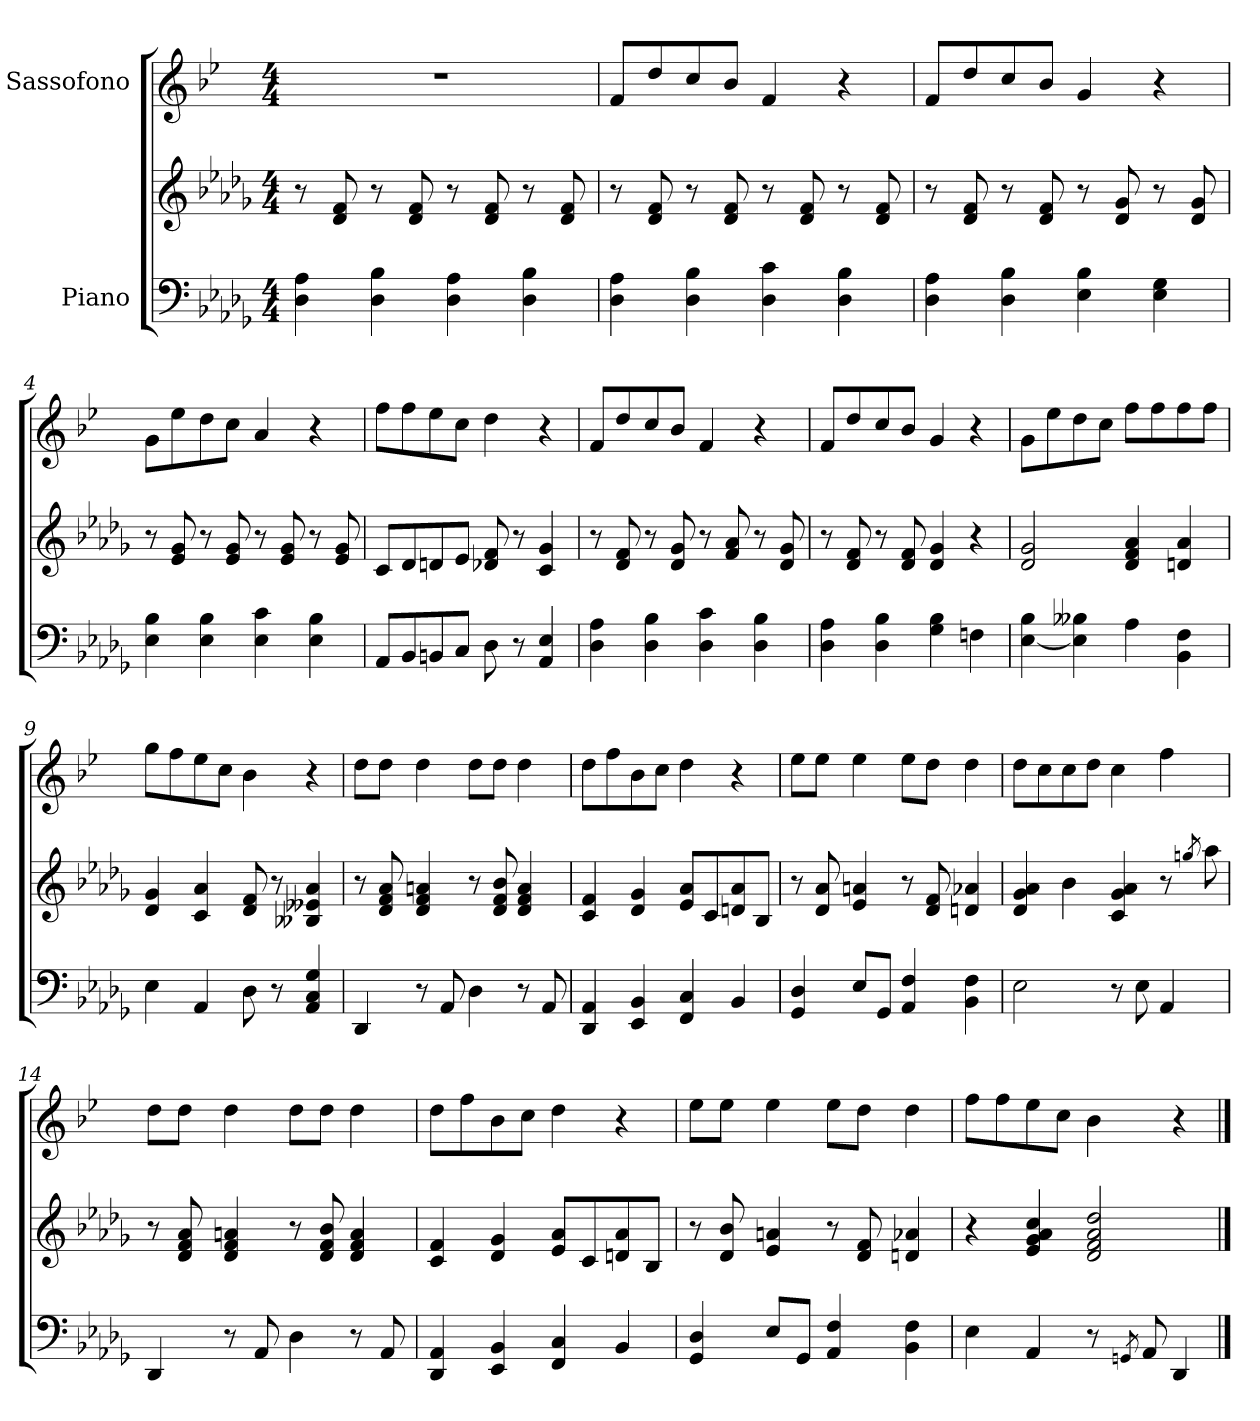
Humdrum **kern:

**kern	**kern	**kern
*part2	*part2	*part1
*staff3	*staff2	*staff1
*I"Piano	*	*I"Sassofono
*clefF4	*clefG2	*clefG2
*	*	*ITrd5c9
*k[b-e-a-d-g-]	*k[b-e-a-d-g-]	*k[b-e-a-d-g-]
*M4/4	*M4/4	*M4/4
*MM80	*MM80	*MM80
=1	=1	=1
4D-\ 4A-\	8r	1r
.	8d-/ 8f/	.
4D-\ 4B-\	8r	.
.	8d-/ 8f/	.
4D-\ 4A-\	8r	.
.	8d-/ 8f/	.
4D-\ 4B-\	8r	.
.	8d-/ 8f/	.
=2	=2	=2
4D-\ 4A-\	8r	8A-/L
.	8d-/ 8f/	8f/
4D-\ 4B-\	8r	8e-/
.	8d-/ 8f/	8d-/J
4D-\ 4c\	8r	4A-/
.	8d-/ 8f/	.
4D-\ 4B-\	8r	4r
.	8d-/ 8f/	.
=3	=3	=3
4D-\ 4A-\	8r	8A-/L
.	8d-/ 8f/	8f/
4D-\ 4B-\	8r	8e-/
.	8d-/ 8f/	8d-/J
4E-\ 4B-\	8r	4B-/
.	8d-/ 8g-/	.
4E-\ 4G-\	8r	4r
.	8d-/ 8g-/	.
=4	=4	=4
4E-\ 4B-\	8r	8B-\L
.	8e-/ 8g-/	8g-\
4E-\ 4B-\	8r	8f\
.	8e-/ 8g-/	8e-\J
4E-\ 4c\	8r	4c/
.	8e-/ 8g-/	.
4E-\ 4B-\	8r	4r
.	8e-/ 8g-/	.
=5	=5	=5
8AA-/L	8c/L	8a-\L
8BB-/	8d-/	8a-\
8BBn/	8dn/	8g-\
8C/J	8e-/J	8e-\J
8D-\	8d-X/ 8f/	4f\
8r	8r	.
4AA-/ 4E-/	4c/ 4g-/	4r
!!LO:LB:g=z
=6	=6	=6
4D-\ 4A-\	8r	8A-/L
.	8d-/ 8f/	8f/
4D-\ 4B-\	8r	8e-/
.	8d-/ 8g-/	8d-/J
4D-\ 4c\	8r	4A-/
.	8f/ 8a-/	.
4D-\ 4B-\	8r	4r
.	8d-/ 8g-/	.
=7	=7	=7
4D-\ 4A-\	8r	8A-/L
.	8d-/ 8f/	8f/
4D-\ 4B-\	8r	8e-/
.	8d-/ 8f/	8d-/J
4G-\ 4B-\	4d-/ 4g-/	4B-/
4Fn\	4r	4r
=8	=8	=8
[4E-\ 4B-\	2d-/ 2g-/	8B-\L
.	.	8g-\
4E-\] 4B--X\	.	8f\
.	.	8e-\J
4A-\	4d-/ 4f/ 4a-/	8a-\L
.	.	8a-\
4BB-\ 4F\	4dn/ 4a-/	8a-\
.	.	8a-\J
=9	=9	=9
4E-\	4d-/ 4g-/	8b-\L
.	.	8a-\
4AA-/	4c/ 4a-/	8g-\
.	.	8e-\J
8D-\	8d-/ 8f/	4d-\
8r	8r	.
4AA-/ 4C/ 4G-/	4B--X/ 4e--X/ 4a-/	4r
!!LO:LB:g=z
=10	=10	=10
4DD-/	8r	8f\L
.	8d-/ 8f/ 8a-/	8f\J
8r	4d-/ 4f/ 4an/	4f\
8AA-/	.	.
4D-\	8r	8f\L
.	8d-/ 8f/ 8b-/	8f\J
8r	4d-/ 4f/ 4a/	4f\
8AA-/	.	.
=11	=11	=11
4DD-/ 4AA-/	4c/ 4f/	8f\L
.	.	8a-\
4EE-/ 4BB-/	4d-/ 4g-/	8d-\
.	.	8e-\J
4FF/ 4C/	8e-/ 8a-/L	4f\
.	8c/	.
4BB-/	8dn/ 8a-/	4r
.	8B-/J	.
=12	=12	=12
4GG-/ 4D-/	8r	8g-\L
.	8d-/ 8a-/	8g-\J
8E-/L	4e-/ 4an/	4g-\
8GG-/J	.	.
4AA-/ 4F/	8r	8g-\L
.	8d-/ 8f/	8f\J
4BB-\ 4F\	4dn/ 4a-X/	4f\
=13	=13	=13
2E-\	4d-/ 4g-/ 4a-/	8f\L
.	.	8e-\
.	4b-\	8e-\
.	.	8f\J
8r	4c/ 4g-/ 4a-/	4e-\
8E-\	.	.
4AA-/	8r	4a-\
.	8qggn/	.
.	8aa-\	.
!!LO:LB:g=z
=14	=14	=14
4DD-/	8r	8f\L
.	8d-/ 8f/ 8a-/	8f\J
8r	4d-/ 4f/ 4an/	4f\
8AA-/	.	.
4D-\	8r	8f\L
.	8d-/ 8f/ 8b-/	8f\J
8r	4d-/ 4f/ 4a/	4f\
8AA-/	.	.
=15	=15	=15
4DD-/ 4AA-/	4c/ 4f/	8f\L
.	.	8a-\
4EE-/ 4BB-/	4d-/ 4g-/	8d-\
.	.	8e-\J
4FF/ 4C/	8e-/ 8a-/L	4f\
.	8c/	.
4BB-/	8dn/ 8a-/	4r
.	8B-/J	.
=16	=16	=16
4GG-/ 4D-/	8r	8g-\L
.	8d-/ 8b-/	8g-\J
8E-/L	4e-/ 4an/	4g-\
8GG-/J	.	.
4AA-/ 4F/	8r	8g-\L
.	8d-/ 8f/	8f\J
4BB-\ 4F\	4dn/ 4a-X/	4f\
=17	=17	=17
4E-\	4r	8a-\L
.	.	8a-\
4AA-/	4e-/ 4g-/ 4a-/ 4cc/	8g-\
.	.	8e-\J
8r	2d-/ 2f/ 2a-/ 2dd-/	4d-\
8qGGn/	.	.
8AA-/	.	.
4DD-/	.	4r
==	==	==
*-	*-	*-
